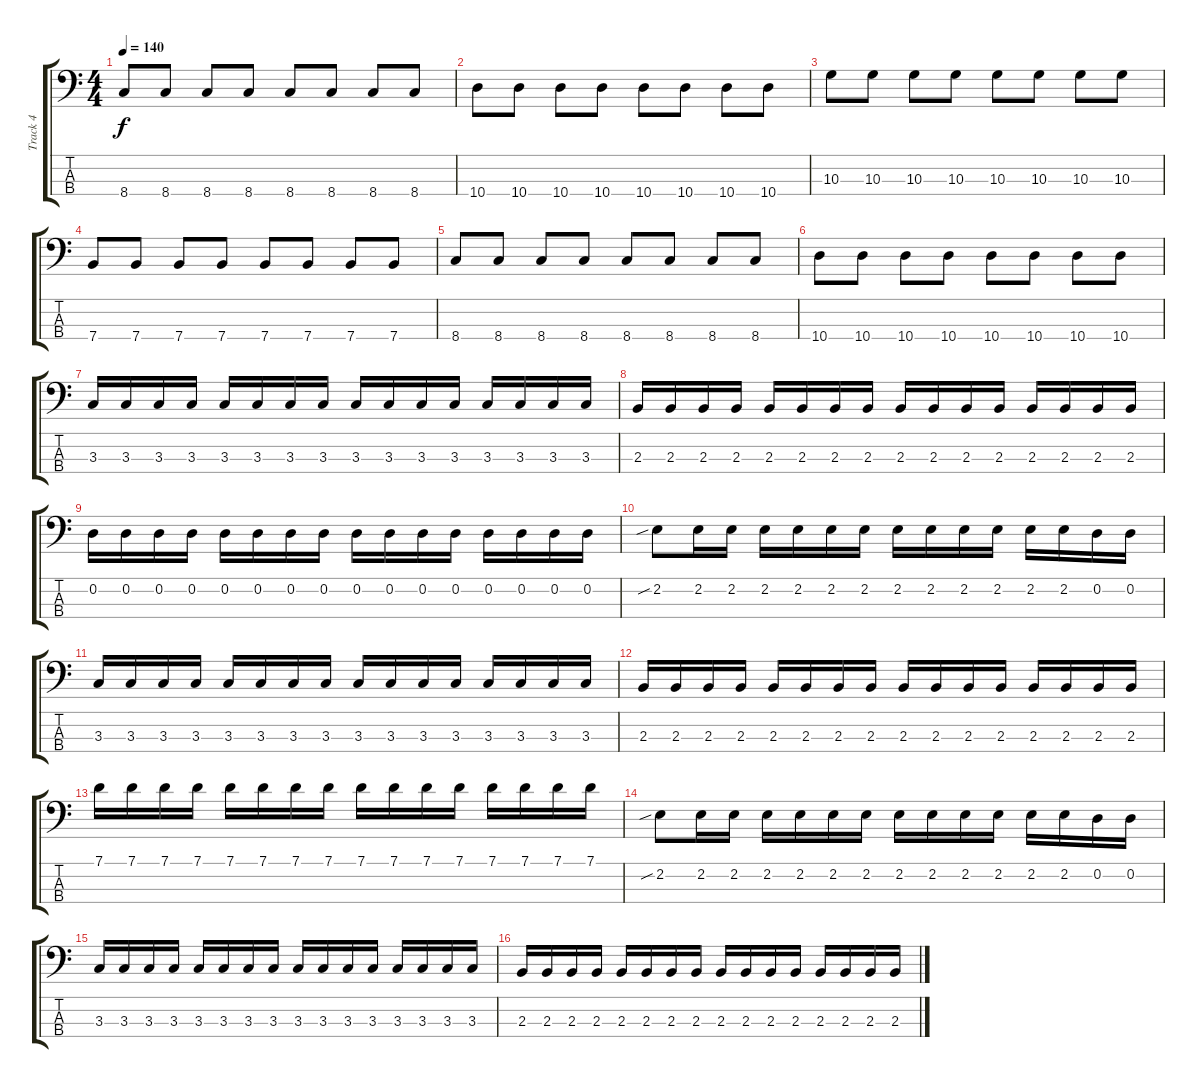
\track ("Track 4" "Track 4") {instrument electricbassfinger}
\staff {score tabs}
\tuning (G2 D2 A1 E1) {hide}
\ts (4 4)
\tempo 140
\clef f4
\ks c
8.4.8{dy f} 8.4.8 8.4.8 8.4.8 8.4.8 8.4.8 8.4.8 8.4.8 |
10.4.8 10.4.8 10.4.8 10.4.8 10.4.8 10.4.8 10.4.8 10.4.8 |
10.3.8 10.3.8 10.3.8 10.3.8 10.3.8 10.3.8 10.3.8 10.3.8 |
7.4.8 7.4.8 7.4.8 7.4.8 7.4.8 7.4.8 7.4.8 7.4.8 |
8.4.8 8.4.8 8.4.8 8.4.8 8.4.8 8.4.8 8.4.8 8.4.8 |
10.4.8 10.4.8 10.4.8 10.4.8 10.4.8 10.4.8 10.4.8 10.4.8 |
3.3.16 3.3.16 3.3.16 3.3.16 3.3.16 3.3.16 3.3.16 3.3.16 3.3.16 3.3.16 3.3.16 3.3.16 3.3.16 3.3.16 3.3.16 3.3.16 |
2.3.16 2.3.16 2.3.16 2.3.16 2.3.16 2.3.16 2.3.16 2.3.16 2.3.16 2.3.16 2.3.16 2.3.16 2.3.16 2.3.16 2.3.16 2.3.16 |
0.2.16 0.2.16 0.2.16 0.2.16 0.2.16 0.2.16 0.2.16 0.2.16 0.2.16 0.2.16 0.2.16 0.2.16 0.2.16 0.2.16 0.2.16 0.2.16 |
2.2{sib}.8 2.2.16 2.2.16 2.2.16 2.2.16 2.2.16 2.2.16 2.2.16 2.2.16 2.2.16 2.2.16 2.2.16 2.2.16 0.2.16 0.2.16 |
3.3.16 3.3.16 3.3.16 3.3.16 3.3.16 3.3.16 3.3.16 3.3.16 3.3.16 3.3.16 3.3.16 3.3.16 3.3.16 3.3.16 3.3.16 3.3.16 |
2.3.16 2.3.16 2.3.16 2.3.16 2.3.16 2.3.16 2.3.16 2.3.16 2.3.16 2.3.16 2.3.16 2.3.16 2.3.16 2.3.16 2.3.16 2.3.16 |
7.1.16 7.1.16 7.1.16 7.1.16 7.1.16 7.1.16 7.1.16 7.1.16 7.1.16 7.1.16 7.1.16 7.1.16 7.1.16 7.1.16 7.1.16 7.1.16 |
2.2{sib}.8 2.2.16 2.2.16 2.2.16 2.2.16 2.2.16 2.2.16 2.2.16 2.2.16 2.2.16 2.2.16 2.2.16 2.2.16 0.2.16 0.2.16 |
3.3.16 3.3.16 3.3.16 3.3.16 3.3.16 3.3.16 3.3.16 3.3.16 3.3.16 3.3.16 3.3.16 3.3.16 3.3.16 3.3.16 3.3.16 3.3.16 |
2.3.16 2.3.16 2.3.16 2.3.16 2.3.16 2.3.16 2.3.16 2.3.16 2.3.16 2.3.16 2.3.16 2.3.16 2.3.16 2.3.16 2.3.16 2.3.16
